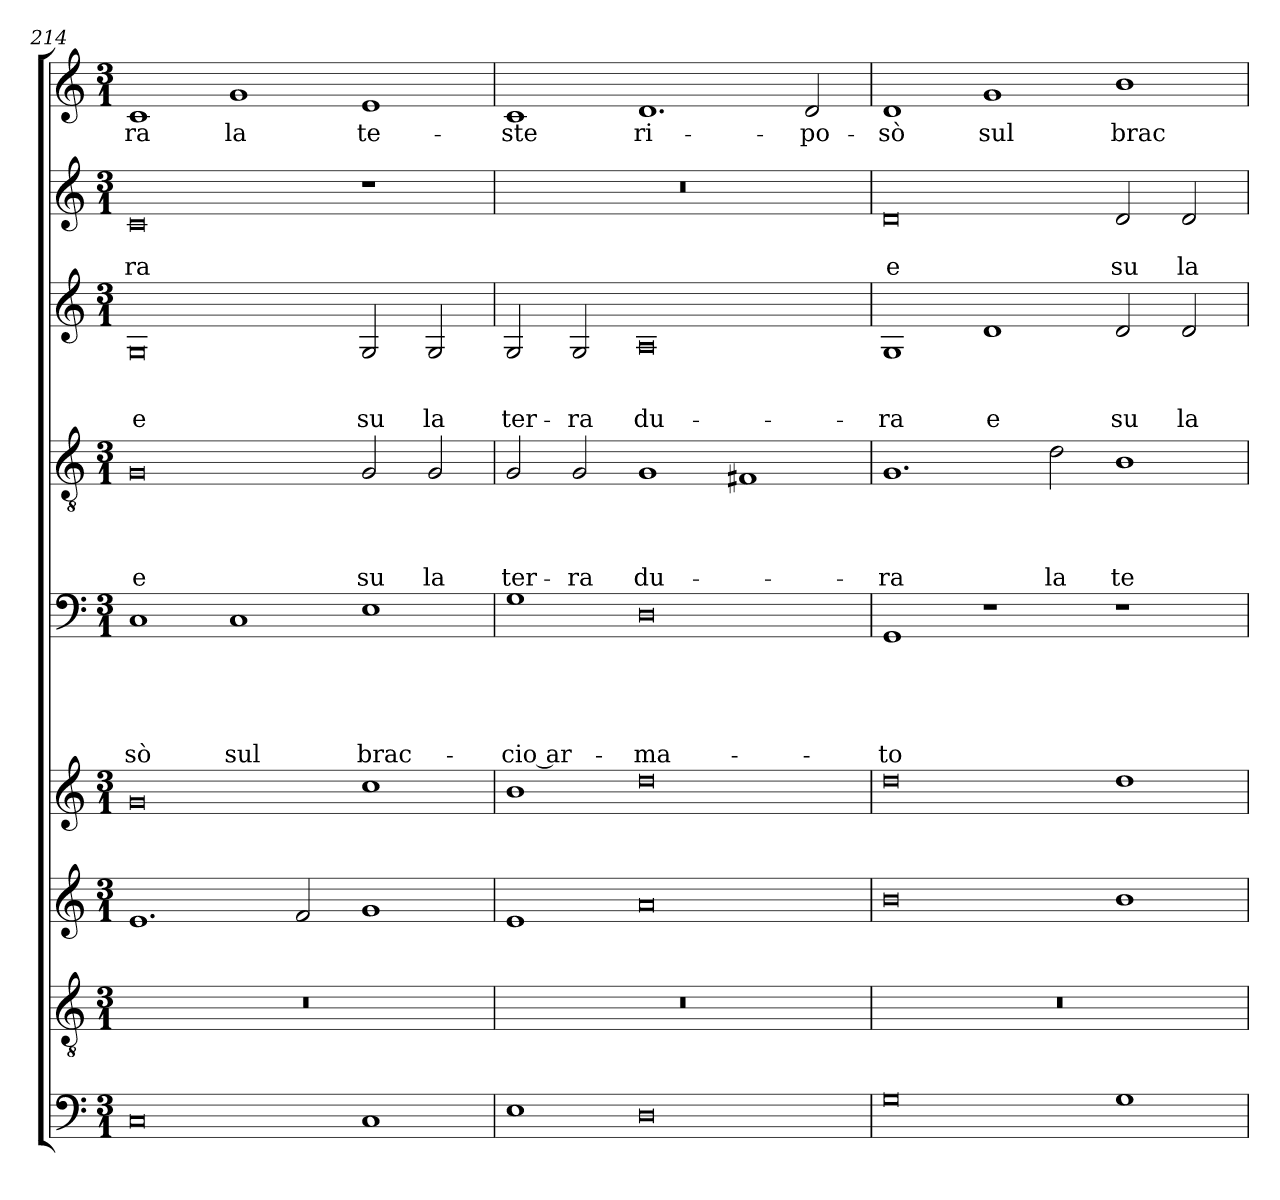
**kern	**kern	**kern	**kern	**kern	**text	**text	**text	**text	**text	**kern	**text	**text	**text	**text	**kern	**text	**text	**text	**kern	**text	**text	**kern	**text
*part9	*part8	*part7	*part6	*part5	*part5	*part5	*part5	*part5	*part5	*part4	*part4	*part4	*part4	*part4	*part3	*part3	*part3	*part3	*part2	*part2	*part2	*part1	*part1
*staff9	*staff8	*staff7	*staff6	*staff5	*staff5	*staff5	*staff5	*staff5	*staff5	*staff4	*staff4	*staff4	*staff4	*staff4	*staff3	*staff3	*staff3	*staff3	*staff2	*staff2	*staff2	*staff1	*staff1
*clefF4	*clefGv2	*clefG2	*clefG2	*clefF4	*	*	*	*	*	*clefGv2	*	*	*	*	*clefG2	*	*	*	*clefG2	*	*	*clefG2	*
*k[]	*k[]	*k[]	*k[]	*k[]	*	*	*	*	*	*k[]	*	*	*	*	*k[]	*	*	*	*k[]	*	*	*k[]	*
*C:	*C:	*C:	*C:	*C:	*	*	*	*	*	*C:	*	*	*	*	*C:	*	*	*	*C:	*	*	*C:	*
*M3/1	*M3/1	*M3/1	*M3/1	*M3/1	*	*	*	*	*	*M3/1	*	*	*	*	*M3/1	*	*	*	*M3/1	*	*	*M3/1	*
=214	=214	=214	=214	=214	=214	=214	=214	=214	=214	=214	=214	=214	=214	=214	=214	=214	=214	=214	=214	=214	=214	=214	=214
!	!	!	!	!	!	!	!	!	!LO:LY:b	!	!	!	!	!LO:LY:b	!	!	!	!LO:LY:b	!	!	!LO:LY:b	!	!LO:LY:b
0C	0.r	1.e	0g	1C	.	.	.	.	-sò	0G	.	.	.	e	0G	.	.	e	0c	.	-ra	1c	-ra
!	!	!	!	!	!	!	!	!	!LO:LY:b	!	!	!	!	!	!	!	!	!	!	!	!	!	!LO:LY:b
.	.	.	.	1C	.	.	.	.	sul	.	.	.	.	.	.	.	.	.	.	.	.	1g	la
.	.	2f/	.	.	.	.	.	.	.	.	.	.	.	.	.	.	.	.	.	.	.	.	.
!	!	!	!	!	!	!	!	!	!LO:LY:b	!	!	!	!	!LO:LY:b	!	!	!	!LO:LY:b	!	!	!	!	!LO:LY:b
1C	.	1g	1cc	1E	.	.	.	.	brac-	2G/	.	.	.	su	2G/	.	.	su	1r	.	.	1e	te-
!	!	!	!	!	!	!	!	!	!	!	!	!	!	!LO:LY:b	!	!	!	!LO:LY:b	!	!	!	!	!
.	.	.	.	.	.	.	.	.	.	2G/	.	.	.	la	2G/	.	.	la	.	.	.	.	.
=215	=215	=215	=215	=215	=215	=215	=215	=215	=215	=215	=215	=215	=215	=215	=215	=215	=215	=215	=215	=215	=215	=215	=215
!	!	!	!	!	!	!	!	!	!LO:LY:b	!	!	!	!	!LO:LY:b	!	!	!	!LO:LY:b	!	!	!	!	!LO:LY:b
1E	0.r	1e	1b	1G	.	.	.	.	-cio ar-	2G/	.	.	.	ter-	2G/	.	.	ter-	0.r	.	.	1c	-ste
!	!	!	!	!	!	!	!	!	!	!	!	!	!	!LO:LY:b	!	!	!	!LO:LY:b	!	!	!	!	!
.	.	.	.	.	.	.	.	.	.	2G/	.	.	.	-ra	2G/	.	.	-ra	.	.	.	.	.
!	!	!	!	!	!	!	!	!	!LO:LY:b	!	!	!	!	!LO:LY:b	!	!	!	!LO:LY:b	!	!	!	!	!LO:LY:b
0D	.	0a	0dd	0D	.	.	.	.	-ma-	1G	.	.	.	du-	0A	.	.	du-	.	.	.	1.d	ri-
.	.	.	.	.	.	.	.	.	.	1F#X	.	.	.	.	.	.	.	.	.	.	.	.	.
!	!	!	!	!	!	!	!	!	!	!	!	!	!	!	!	!	!	!	!	!	!	!	!LO:LY:b
.	.	.	.	.	.	.	.	.	.	.	.	.	.	.	.	.	.	.	.	.	.	2d/	-po-
=216	=216	=216	=216	=216	=216	=216	=216	=216	=216	=216	=216	=216	=216	=216	=216	=216	=216	=216	=216	=216	=216	=216	=216
!	!	!	!	!	!	!	!	!	!LO:LY:b	!	!	!	!	!LO:LY:b	!	!	!	!LO:LY:b	!	!	!LO:LY:b	!	!LO:LY:b
0G	0.r	0b	0dd	1GG	.	.	.	.	-to	1.G	.	.	.	-ra	1G	.	.	-ra	0d	.	e	1d	-sò
!	!	!	!	!	!	!	!	!	!	!	!	!	!	!	!	!	!	!LO:LY:b	!	!	!	!	!LO:LY:b
.	.	.	.	1r	.	.	.	.	.	.	.	.	.	.	1d	.	.	e	.	.	.	1g	sul
!	!	!	!	!	!	!	!	!	!	!	!	!	!	!LO:LY:b	!	!	!	!	!	!	!	!	!
.	.	.	.	.	.	.	.	.	.	2d\	.	.	.	la	.	.	.	.	.	.	.	.	.
!	!	!	!	!	!	!	!	!	!	!	!	!	!	!LO:LY:b	!	!	!	!LO:LY:b	!	!	!LO:LY:b	!	!LO:LY:b
1G	.	1b	1dd	1r	.	.	.	.	.	1B	.	.	.	te-	2d/	.	.	su	2d/	.	su	1b	brac-
!	!	!	!	!	!	!	!	!	!	!	!	!	!	!	!	!	!	!LO:LY:b	!	!	!LO:LY:b	!	!
.	.	.	.	.	.	.	.	.	.	.	.	.	.	.	2d/	.	.	la	2d/	.	la	.	.
=	=	=	=	=	=	=	=	=	=	=	=	=	=	=	=	=	=	=	=	=	=	=	=
*-	*-	*-	*-	*-	*-	*-	*-	*-	*-	*-	*-	*-	*-	*-	*-	*-	*-	*-	*-	*-	*-	*-	*-
